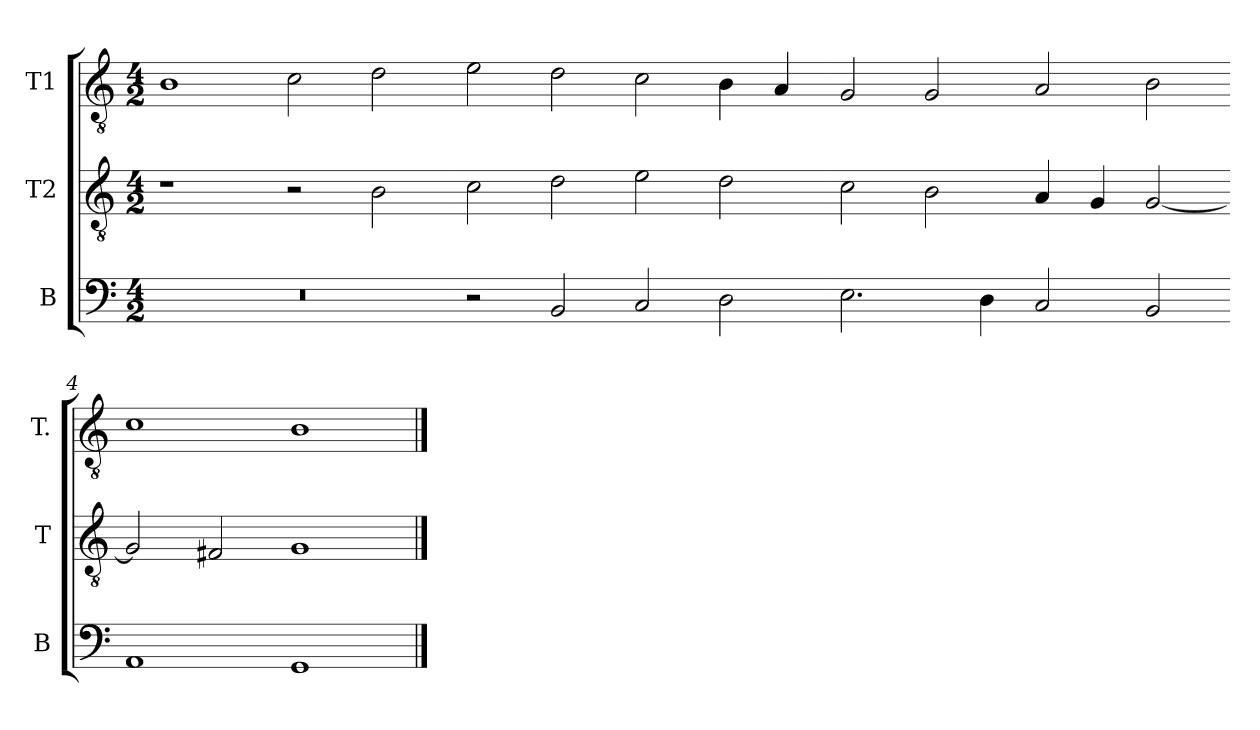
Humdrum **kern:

**kern	**kern	**kern
*part3	*part2	*part1
*staff3	*staff2	*staff1
*I"B	*I"T2	*I"T1
*I'B	*I'T	*I'T.
!!LO:PB:g=z
*clefF4	*clefGv2	*clefGv2
*	*ITrd7c12	*ITrd7c12
*k[]	*k[]	*k[]
*C:	*C:	*C:
*M4/2	*M4/2	*M4/2
=1	=1	=1
!LO:N:vis=1	!	!
0r	1r	1BBi
.	2r	2Ci\
.	2BBi\	2Di\
=2-	=2-	=2-
2r	2Ci\	2Ei\
2BBi/	2Di\	2Di\
2Ci/	2Ei\	2Ci\
2Di\	2Di\	4BBi\
.	.	4AAi/
=3-	=3-	=3-
2.Ei\	2Ci\	2GGi/
.	2BBi\	2GGi/
4Di\	.	.
2Ci/	4AAi/	2AAi/
.	4GGi/	.
2BBi/	[<2GGi/	2BBi\
=4-	=4-	=4-
1AAi	2GGi/]	1Ci
.	2FF#Xi/	.
1GGi	1GGi	1BBi
==	==	==
*-	*-	*-
